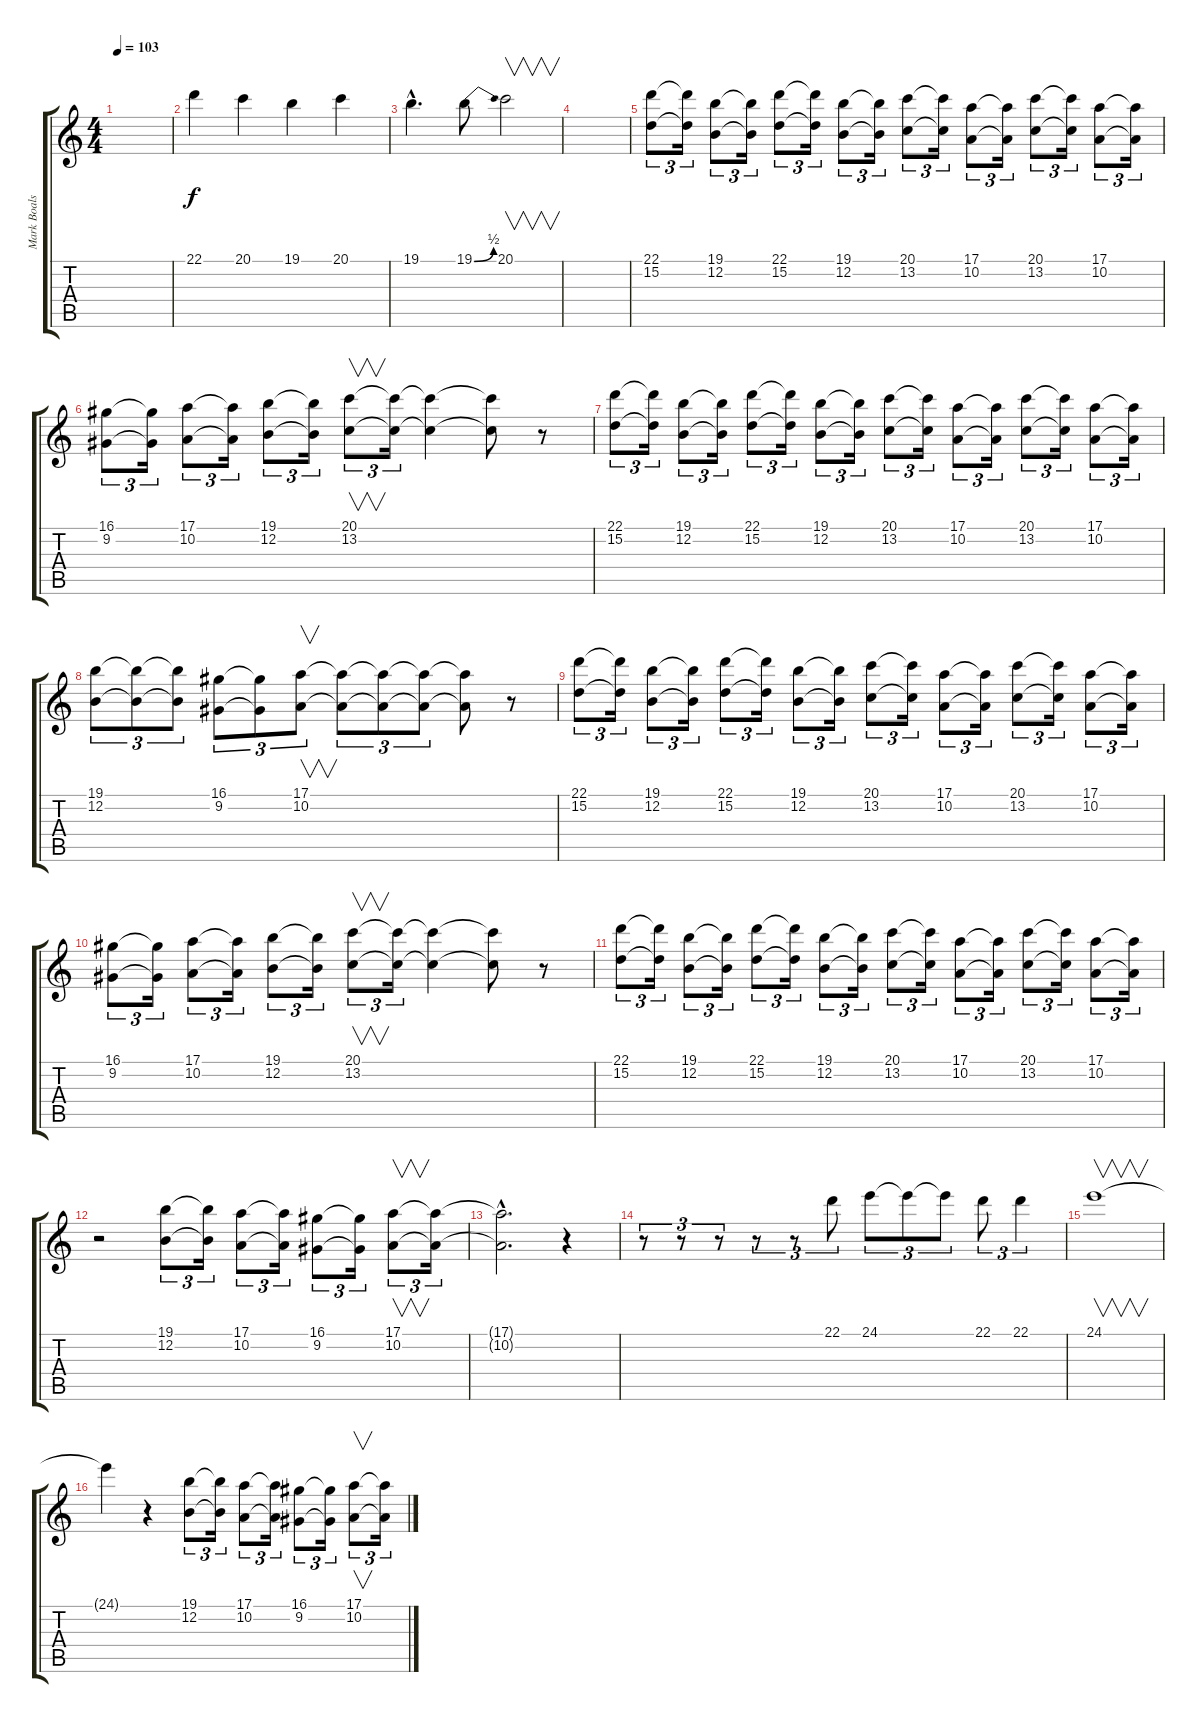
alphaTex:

\track ("Mark Boals" "Mark Boals") {instrument lead6voice}
\staff {score tabs}
\tuning (E4 B3 G3 D3 A2 E2) {hide}
\ts (4 4)
\tempo 103
\clef g2
\ks c
|
22.1.4 20.1.4 19.1.4 20.1.4 |
19.1{hac}.4{d} 19.1{be (bend 0 0 60 2)}.8 20.1.2{v} |
|
(22.1 15.2).8{tu (3 2)} (22.1{t} 15.2{t}).16{tu (3 2)} (19.1 12.2).8{tu (3 2)} (19.1{t} 12.2{t}).16{tu (3 2)} (22.1 15.2).8{tu (3 2)} (22.1{t} 15.2{t}).16{tu (3 2)} (19.1 12.2).8{tu (3 2)} (19.1{t} 12.2{t}).16{tu (3 2)} (20.1 13.2).8{tu (3 2)} (20.1{t} 13.2{t}).16{tu (3 2)} (17.1 10.2).8{tu (3 2)} (17.1{t} 10.2{t}).16{tu (3 2)} (20.1 13.2).8{tu (3 2)} (20.1{t} 13.2{t}).16{tu (3 2)} (17.1 10.2).8{tu (3 2)} (17.1{t} 10.2{t}).16{tu (3 2)} |
(16.1 9.2).8{tu (3 2)} (16.1{t} 9.2{t}).16{tu (3 2)} (17.1 10.2).8{tu (3 2)} (17.1{t} 10.2{t}).16{tu (3 2)} (19.1 12.2).8{tu (3 2)} (19.1{t} 12.2{t}).16{tu (3 2)} (20.1 13.2).8{v tu (3 2)} (20.1{t} 13.2{t}).16{tu (3 2)} (20.1{t} 13.2{t}).4 (20.1{t} 13.2{t}).8 r.8 |
(22.1 15.2).8{tu (3 2)} (22.1{t} 15.2{t}).16{tu (3 2)} (19.1 12.2).8{tu (3 2)} (19.1{t} 12.2{t}).16{tu (3 2)} (22.1 15.2).8{tu (3 2)} (22.1{t} 15.2{t}).16{tu (3 2)} (19.1 12.2).8{tu (3 2)} (19.1{t} 12.2{t}).16{tu (3 2)} (20.1 13.2).8{tu (3 2)} (20.1{t} 13.2{t}).16{tu (3 2)} (17.1 10.2).8{tu (3 2)} (17.1{t} 10.2{t}).16{tu (3 2)} (20.1 13.2).8{tu (3 2)} (20.1{t} 13.2{t}).16{tu (3 2)} (17.1 10.2).8{tu (3 2)} (17.1{t} 10.2{t}).16{tu (3 2)} |
(19.1 12.2).8{tu (3 2)} (19.1{t} 12.2{t}).8{tu (3 2)} (19.1{t} 12.2{t}).8{tu (3 2)} (16.1 9.2).8{tu (3 2)} (16.1{t} 9.2{t}).8{tu (3 2)} (17.1 10.2).8{v tu (3 2)} (17.1{t} 10.2{t}).8{tu (3 2)} (17.1{t} 10.2{t}).8{tu (3 2)} (17.1{t} 10.2{t}).8{tu (3 2)} (17.1{t} 10.2{t}).8 r.8 |
(22.1 15.2).8{tu (3 2)} (22.1{t} 15.2{t}).16{tu (3 2)} (19.1 12.2).8{tu (3 2)} (19.1{t} 12.2{t}).16{tu (3 2)} (22.1 15.2).8{tu (3 2)} (22.1{t} 15.2{t}).16{tu (3 2)} (19.1 12.2).8{tu (3 2)} (19.1{t} 12.2{t}).16{tu (3 2)} (20.1 13.2).8{tu (3 2)} (20.1{t} 13.2{t}).16{tu (3 2)} (17.1 10.2).8{tu (3 2)} (17.1{t} 10.2{t}).16{tu (3 2)} (20.1 13.2).8{tu (3 2)} (20.1{t} 13.2{t}).16{tu (3 2)} (17.1 10.2).8{tu (3 2)} (17.1{t} 10.2{t}).16{tu (3 2)} |
(16.1 9.2).8{tu (3 2)} (16.1{t} 9.2{t}).16{tu (3 2)} (17.1 10.2).8{tu (3 2)} (17.1{t} 10.2{t}).16{tu (3 2)} (19.1 12.2).8{tu (3 2)} (19.1{t} 12.2{t}).16{tu (3 2)} (20.1 13.2).8{v tu (3 2)} (20.1{t} 13.2{t}).16{tu (3 2)} (20.1{t} 13.2{t}).4 (20.1{t} 13.2{t}).8 r.8 |
(22.1 15.2).8{tu (3 2)} (22.1{t} 15.2{t}).16{tu (3 2)} (19.1 12.2).8{tu (3 2)} (19.1{t} 12.2{t}).16{tu (3 2)} (22.1 15.2).8{tu (3 2)} (22.1{t} 15.2{t}).16{tu (3 2)} (19.1 12.2).8{tu (3 2)} (19.1{t} 12.2{t}).16{tu (3 2)} (20.1 13.2).8{tu (3 2)} (20.1{t} 13.2{t}).16{tu (3 2)} (17.1 10.2).8{tu (3 2)} (17.1{t} 10.2{t}).16{tu (3 2)} (20.1 13.2).8{tu (3 2)} (20.1{t} 13.2{t}).16{tu (3 2)} (17.1 10.2).8{tu (3 2)} (17.1{t} 10.2{t}).16{tu (3 2)} |
r.2 (19.1 12.2).8{tu (3 2)} (19.1{t} 12.2{t}).16{tu (3 2)} (17.1 10.2).8{tu (3 2)} (17.1{t} 10.2{t}).16{tu (3 2)} (16.1 9.2).8{tu (3 2)} (16.1{t} 9.2{t}).16{tu (3 2)} (17.1 10.2).8{v tu (3 2)} (17.1{t} 10.2{t}).16{tu (3 2)} |
(17.1{hac t} 10.2{hac t}).2{d} r.4 |
r.8{tu (3 2)} r.8{tu (3 2)} r.8{tu (3 2)} r.8{tu (3 2)} r.8{tu (3 2)} 22.1.8{tu (3 2)} 24.1.8{tu (3 2)} 24.1{t}.8{tu (3 2)} 24.1{t}.8{tu (3 2)} 22.1.8{tu (3 2)} 22.1.4{tu (3 2)} |
24.1.1{v} |
24.1{t}.4 r.4 (19.1 12.2).8{tu (3 2)} (19.1{t} 12.2{t}).16{tu (3 2)} (17.1 10.2).8{tu (3 2)} (17.1{t} 10.2{t}).16{tu (3 2)} (16.1 9.2).8{tu (3 2)} (16.1{t} 9.2{t}).16{tu (3 2)} (17.1 10.2).8{v tu (3 2)} (17.1{t} 10.2{t}).16{tu (3 2)}
